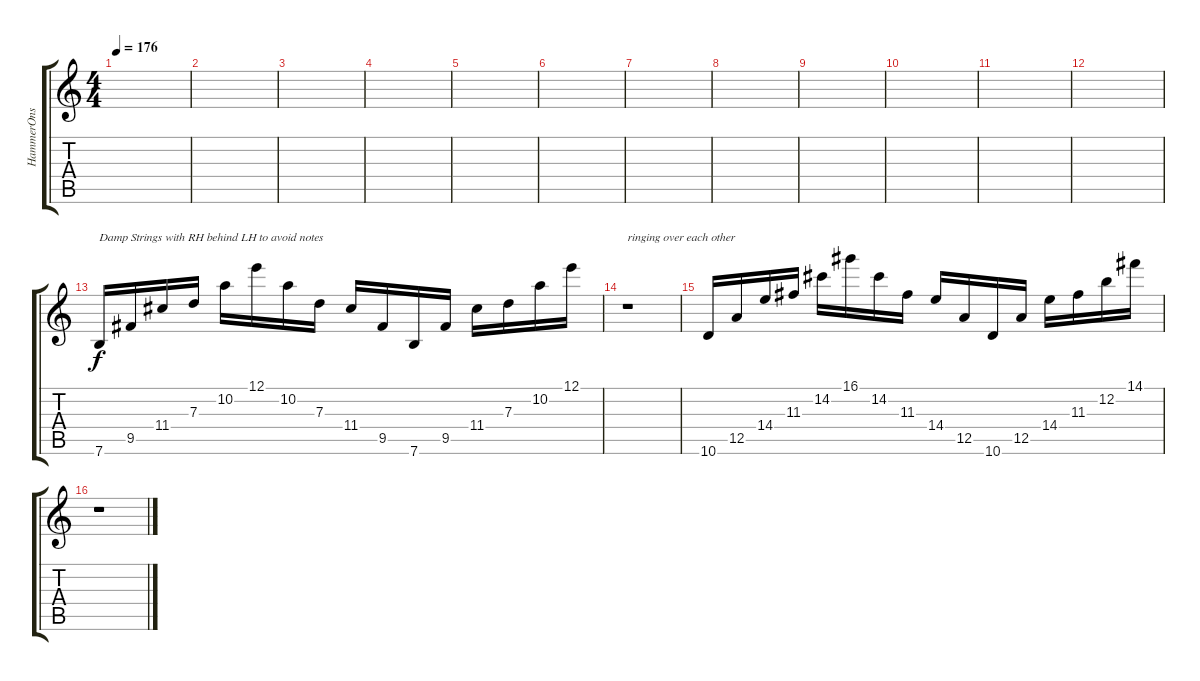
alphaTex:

\track ("HammerOns" "HammerOns") {instrument overdrivenguitar}
\staff {score tabs}
\tuning (E4 B3 G3 D3 A2 E2) {hide}
\ts (4 4)
\tempo 176
\clef g2
\ks c
|
|
|
|
|
|
|
|
|
|
|
|
7.6.16{txt "Damp Strings with RH behind LH to avoid notes"} 9.5.16 11.4.16 7.3.16 10.2.16 12.1.16 10.2.16 7.3.16 11.4.16 9.5.16 7.6.16 9.5.16 11.4.16 7.3.16 10.2.16 12.1.16 |
r.1{txt "ringing over each other"} |
10.6.16 12.5.16 14.4.16 11.3.16 14.2.16 16.1.16 14.2.16 11.3.16 14.4.16 12.5.16 10.6.16 12.5.16 14.4.16 11.3.16 12.2.16 14.1.16 |
r.1
